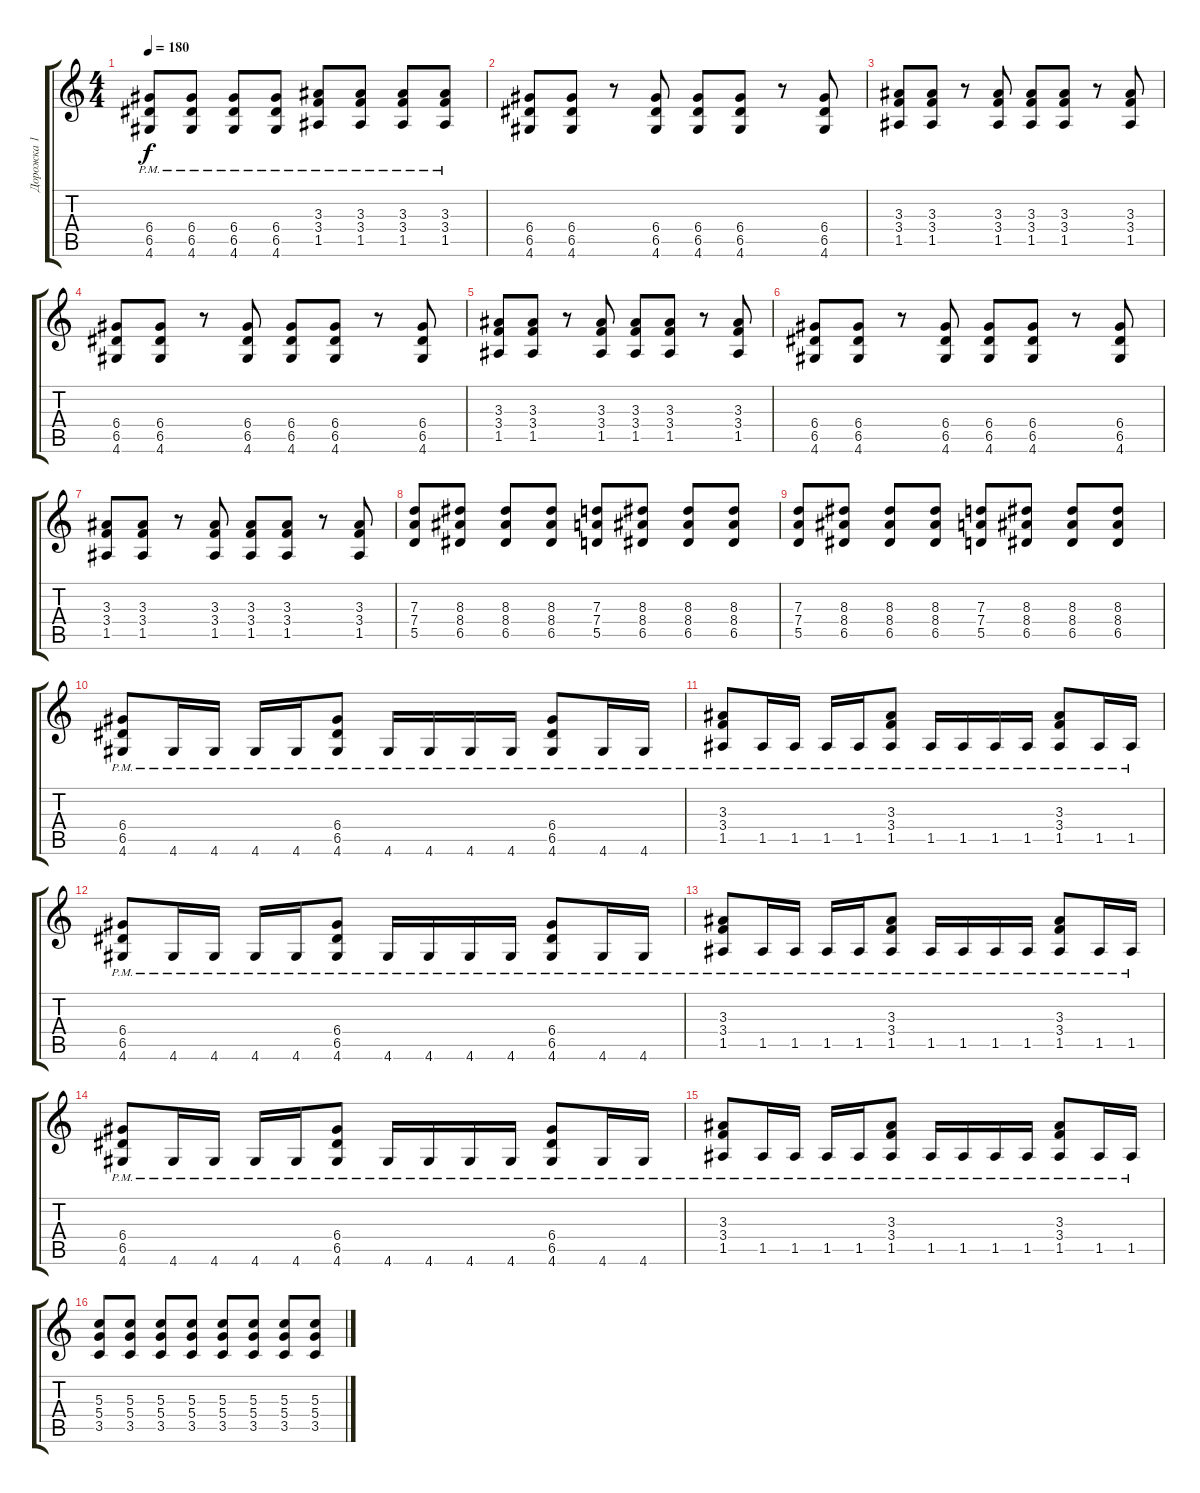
\track ("Дорожка 1" "Дорожка 1") {instrument overdrivenguitar}
\staff {score tabs}
\tuning (E4 B3 G3 D3 A2 E2) {hide}
\ts (4 4)
\tempo 180
\clef g2
\ks c
(6.4{pm} 6.5{pm} 4.6{pm}).8{dy f} (6.4{pm} 6.5{pm} 4.6{pm}).8 (6.4{pm} 6.5{pm} 4.6{pm}).8 (6.4{pm} 6.5{pm} 4.6{pm}).8 (3.3{pm} 3.4{pm} 1.5{pm}).8 (3.3{pm} 3.4{pm} 1.5{pm}).8 (3.3{pm} 3.4{pm} 1.5{pm}).8 (3.3{pm} 3.4{pm} 1.5{pm}).8 |
(6.4 6.5 4.6).8 (6.4 6.5 4.6).8 r.8 (6.4 6.5 4.6).8 (6.4 6.5 4.6).8 (6.4 6.5 4.6).8 r.8 (6.4 6.5 4.6).8 |
(3.3 3.4 1.5).8 (3.3 3.4 1.5).8 r.8 (3.3 3.4 1.5).8 (3.3 3.4 1.5).8 (3.3 3.4 1.5).8 r.8 (3.3 3.4 1.5).8 |
(6.4 6.5 4.6).8 (6.4 6.5 4.6).8 r.8 (6.4 6.5 4.6).8 (6.4 6.5 4.6).8 (6.4 6.5 4.6).8 r.8 (6.4 6.5 4.6).8 |
(3.3 3.4 1.5).8 (3.3 3.4 1.5).8 r.8 (3.3 3.4 1.5).8 (3.3 3.4 1.5).8 (3.3 3.4 1.5).8 r.8 (3.3 3.4 1.5).8 |
(6.4 6.5 4.6).8 (6.4 6.5 4.6).8 r.8 (6.4 6.5 4.6).8 (6.4 6.5 4.6).8 (6.4 6.5 4.6).8 r.8 (6.4 6.5 4.6).8 |
(3.3 3.4 1.5).8 (3.3 3.4 1.5).8 r.8 (3.3 3.4 1.5).8 (3.3 3.4 1.5).8 (3.3 3.4 1.5).8 r.8 (3.3 3.4 1.5).8 |
(7.3 7.4 5.5).8 (8.3 8.4 6.5).8 (8.3 8.4 6.5).8 (8.3 8.4 6.5).8 (7.3 7.4 5.5).8 (8.3 8.4 6.5).8 (8.3 8.4 6.5).8 (8.3 8.4 6.5).8 |
(7.3 7.4 5.5).8 (8.3 8.4 6.5).8 (8.3 8.4 6.5).8 (8.3 8.4 6.5).8 (7.3 7.4 5.5).8 (8.3 8.4 6.5).8 (8.3 8.4 6.5).8 (8.3 8.4 6.5).8 |
(6.4 6.5 4.6{pm}).8 4.6{pm}.16 4.6{pm}.16 4.6{pm}.16 4.6{pm}.16 (6.4 6.5 4.6{pm}).8 4.6{pm}.16 4.6{pm}.16 4.6{pm}.16 4.6{pm}.16 (6.4 6.5 4.6{pm}).8 4.6{pm}.16 4.6{pm}.16 |
(3.3 3.4 1.5{pm}).8 1.5{pm}.16 1.5{pm}.16 1.5{pm}.16 1.5{pm}.16 (3.3 3.4 1.5{pm}).8 1.5{pm}.16 1.5{pm}.16 1.5{pm}.16 1.5{pm}.16 (3.3 3.4 1.5{pm}).8 1.5{pm}.16 1.5{pm}.16 |
(6.4 6.5 4.6{pm}).8 4.6{pm}.16 4.6{pm}.16 4.6{pm}.16 4.6{pm}.16 (6.4 6.5 4.6{pm}).8 4.6{pm}.16 4.6{pm}.16 4.6{pm}.16 4.6{pm}.16 (6.4 6.5 4.6{pm}).8 4.6{pm}.16 4.6{pm}.16 |
(3.3 3.4 1.5{pm}).8 1.5{pm}.16 1.5{pm}.16 1.5{pm}.16 1.5{pm}.16 (3.3 3.4 1.5{pm}).8 1.5{pm}.16 1.5{pm}.16 1.5{pm}.16 1.5{pm}.16 (3.3 3.4 1.5{pm}).8 1.5{pm}.16 1.5{pm}.16 |
(6.4 6.5 4.6{pm}).8 4.6{pm}.16 4.6{pm}.16 4.6{pm}.16 4.6{pm}.16 (6.4 6.5 4.6{pm}).8 4.6{pm}.16 4.6{pm}.16 4.6{pm}.16 4.6{pm}.16 (6.4 6.5 4.6{pm}).8 4.6{pm}.16 4.6{pm}.16 |
(3.3 3.4 1.5{pm}).8 1.5{pm}.16 1.5{pm}.16 1.5{pm}.16 1.5{pm}.16 (3.3 3.4 1.5{pm}).8 1.5{pm}.16 1.5{pm}.16 1.5{pm}.16 1.5{pm}.16 (3.3 3.4 1.5{pm}).8 1.5{pm}.16 1.5{pm}.16 |
(5.3 5.4 3.5).8 (5.3 5.4 3.5).8 (5.3 5.4 3.5).8 (5.3 5.4 3.5).8 (5.3 5.4 3.5).8 (5.3 5.4 3.5).8 (5.3 5.4 3.5).8 (5.3 5.4 3.5).8
